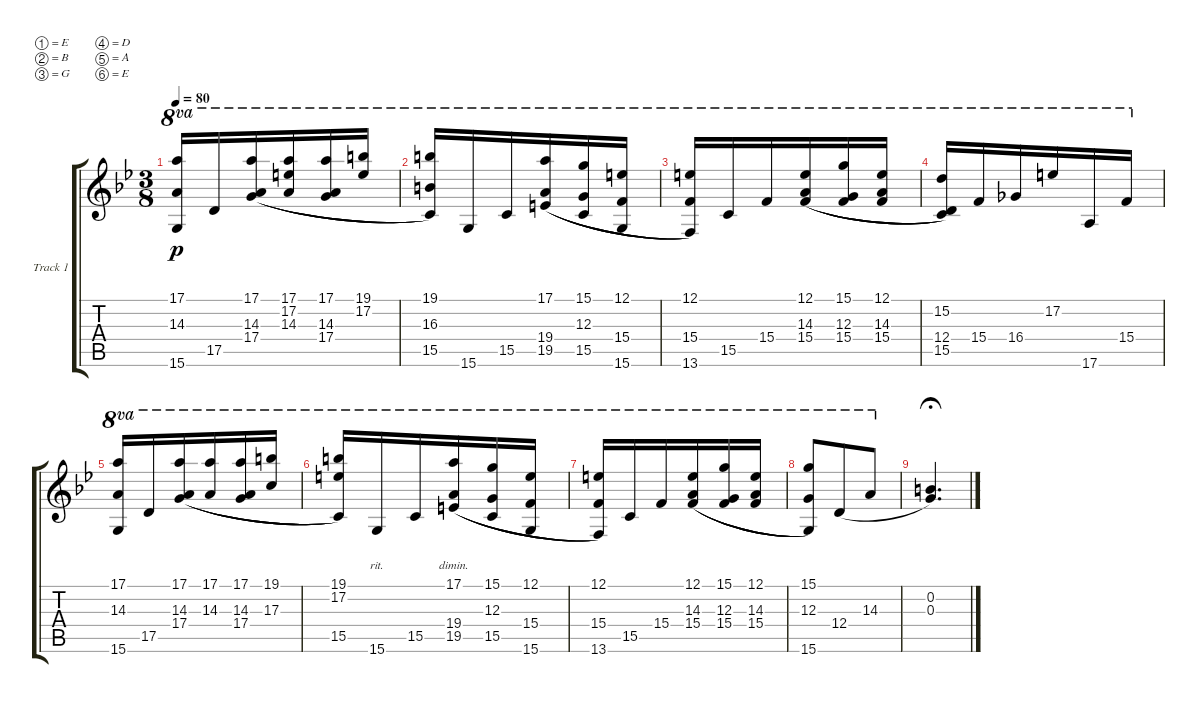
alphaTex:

\bracketExtendMode groupsimilarinstruments
\firstSystemTrackNameOrientation horizontal
\otherSystemsTrackNameOrientation horizontal
\track ("Spring Waltz" "Track 1") {instrument acousticguitarsteel}
\staff {score tabs}
\tuning (E5 B4 G4 D4 A3 E3)
\displaytranspose 0
\ts (3 8)
\tempo 80
\clef g2
\ks bb
(17.1 14.3 15.6).16{ot 8va lyrics (0 "") lyrics (1 "") lyrics (2 "") lyrics (3 "") lyrics (4 "") dy p} 17.5.16{ot 8va lyrics (0 "") lyrics (1 "") lyrics (2 "") lyrics (3 "") lyrics (4 "")} (17.1 14.3 17.4).16{ot 8va lyrics (0 "") lyrics (1 "") lyrics (2 "") lyrics (3 "") lyrics (4 "") legatoorigin} (17.1 14.3 17.2).16{ot 8va lyrics (0 "") lyrics (1 "") lyrics (2 "") lyrics (3 "") lyrics (4 "") legatoorigin} (17.1 14.3 17.4).16{ot 8va lyrics (0 "") lyrics (1 "") lyrics (2 "") lyrics (3 "") lyrics (4 "") legatoorigin} (19.1 17.2).16{ot 8va lyrics (0 "") lyrics (1 "") lyrics (2 "") lyrics (3 "") lyrics (4 "") legatoorigin} |
(19.1 16.3 15.5).16{ot 8va lyrics (0 "") lyrics (1 "") lyrics (2 "") lyrics (3 "") lyrics (4 "")} 15.6.16{ot 8va lyrics (0 "") lyrics (1 "") lyrics (2 "") lyrics (3 "") lyrics (4 "")} 15.5.16{ot 8va lyrics (0 "") lyrics (1 "") lyrics (2 "") lyrics (3 "") lyrics (4 "")} (17.1 19.5 19.4).16{ot 8va lyrics (0 "") lyrics (1 "") lyrics (2 "") lyrics (3 "") lyrics (4 "") legatoorigin} (15.1 12.3 15.5).16{ot 8va lyrics (0 "") lyrics (1 "") lyrics (2 "") lyrics (3 "") lyrics (4 "") legatoorigin} (12.1 15.4 15.6).16{ot 8va lyrics (0 "") lyrics (1 "") lyrics (2 "") lyrics (3 "") lyrics (4 "") legatoorigin} |
(12.1 15.4 13.6).16{ot 8va lyrics (0 "") lyrics (1 "") lyrics (2 "") lyrics (3 "") lyrics (4 "")} 15.5.16{ot 8va lyrics (0 "") lyrics (1 "") lyrics (2 "") lyrics (3 "") lyrics (4 "")} 15.4.16{ot 8va lyrics (0 "") lyrics (1 "") lyrics (2 "") lyrics (3 "") lyrics (4 "")} (12.1 15.4 14.3).16{ot 8va lyrics (0 "") lyrics (1 "") lyrics (2 "") lyrics (3 "") lyrics (4 "") legatoorigin} (15.1 12.3 15.4).16{ot 8va lyrics (0 "") lyrics (1 "") lyrics (2 "") lyrics (3 "") lyrics (4 "") legatoorigin} (12.1 15.4 14.3).16{ot 8va lyrics (0 "") lyrics (1 "") lyrics (2 "") lyrics (3 "") lyrics (4 "") legatoorigin} |
(15.2 12.4 15.5).16{ot 8va lyrics (0 "") lyrics (1 "") lyrics (2 "") lyrics (3 "") lyrics (4 "")} 15.4.16{ot 8va lyrics (0 "") lyrics (1 "") lyrics (2 "") lyrics (3 "") lyrics (4 "")} 16.4.16{ot 8va lyrics (0 "") lyrics (1 "") lyrics (2 "") lyrics (3 "") lyrics (4 "")} 17.2.16{ot 8va lyrics (0 "") lyrics (1 "") lyrics (2 "") lyrics (3 "") lyrics (4 "")} 17.6.16{ot 8va lyrics (0 "") lyrics (1 "") lyrics (2 "") lyrics (3 "") lyrics (4 "")} 15.4.16{ot 8va lyrics (0 "") lyrics (1 "") lyrics (2 "") lyrics (3 "") lyrics (4 "")} |
(17.1 14.3 15.6).16{ot 8va lyrics (0 "") lyrics (1 "") lyrics (2 "") lyrics (3 "") lyrics (4 "")} 17.5.16{ot 8va lyrics (0 "") lyrics (1 "") lyrics (2 "") lyrics (3 "") lyrics (4 "")} (17.1 14.3 17.4).16{ot 8va lyrics (0 "") lyrics (1 "") lyrics (2 "") lyrics (3 "") lyrics (4 "") legatoorigin} (17.1 14.3).16{ot 8va lyrics (0 "") lyrics (1 "") lyrics (2 "") lyrics (3 "") lyrics (4 "") legatoorigin} (17.1 14.3 17.4).16{ot 8va lyrics (0 "") lyrics (1 "") lyrics (2 "") lyrics (3 "") lyrics (4 "") legatoorigin} (19.1 17.3).16{ot 8va lyrics (0 "") lyrics (1 "") lyrics (2 "") lyrics (3 "") lyrics (4 "") legatoorigin} |
(19.1 17.2 15.5).16{ot 8va lyrics (0 "") lyrics (1 "") lyrics (2 "") lyrics (3 "") lyrics (4 "")} 15.6.16{ot 8va lyrics (0 "") lyrics (1 "") lyrics (2 "") lyrics (3 "") lyrics (4 "rit.")} 15.5.16{ot 8va lyrics (0 "") lyrics (1 "") lyrics (2 "") lyrics (3 "") lyrics (4 "")} (17.1 19.5 19.4).16{ot 8va lyrics (0 "") lyrics (1 "") lyrics (2 "") lyrics (3 "") lyrics (4 "dimin.") legatoorigin} (15.1 12.3 15.5).16{ot 8va lyrics (0 "") lyrics (1 "") lyrics (2 "") lyrics (3 "") lyrics (4 "") legatoorigin} (12.1 15.4 15.6).16{ot 8va lyrics (0 "") lyrics (1 "") lyrics (2 "") lyrics (3 "") lyrics (4 "") legatoorigin} |
(12.1 15.4 13.6).16{ot 8va lyrics (0 "") lyrics (1 "") lyrics (2 "") lyrics (3 "") lyrics (4 "")} 15.5.16{ot 8va lyrics (0 "") lyrics (1 "") lyrics (2 "") lyrics (3 "") lyrics (4 "")} 15.4.16{ot 8va lyrics (0 "") lyrics (1 "") lyrics (2 "") lyrics (3 "") lyrics (4 "")} (12.1 15.4 14.3).16{ot 8va lyrics (0 "") lyrics (1 "") lyrics (2 "") lyrics (3 "") lyrics (4 "") legatoorigin} (15.1 12.3 15.4).16{ot 8va lyrics (0 "") lyrics (1 "") lyrics (2 "") lyrics (3 "") lyrics (4 "") legatoorigin} (12.1 15.4 14.3).16{ot 8va lyrics (0 "") lyrics (1 "") lyrics (2 "") lyrics (3 "") lyrics (4 "") legatoorigin} |
(15.1 12.3 15.6).8{ot 8va lyrics (0 "") lyrics (1 "") lyrics (2 "") lyrics (3 "") lyrics (4 "")} 12.4.8{ot 8va lyrics (0 "") lyrics (1 "") lyrics (2 "") lyrics (3 "") lyrics (4 "") legatoorigin} 14.3.8{ot 8va lyrics (0 "") lyrics (1 "") lyrics (2 "") lyrics (3 "") lyrics (4 "") legatoorigin} |
(0.3 0.2).4{d lyrics (0 "") lyrics (1 "") lyrics (2 "") lyrics (3 "") lyrics (4 "") fermata (medium 0.5)}
